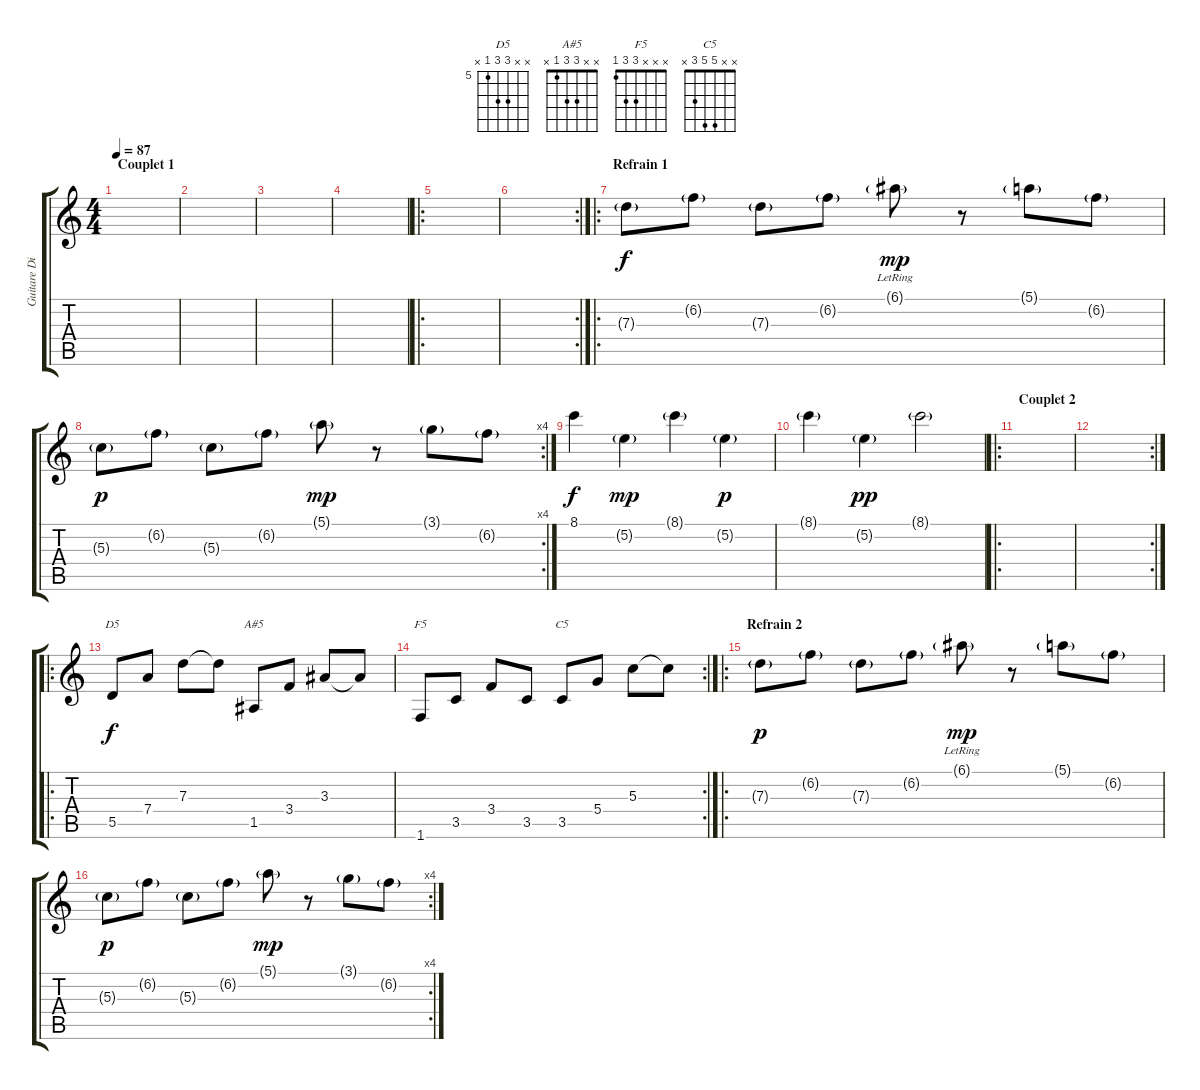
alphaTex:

\track ("Guitare Disto." "Guitare Di") {instrument distortionguitar}
\staff {score tabs}
\tuning (E4 B3 G3 D3 A2 E2) {hide}
\chord ("D5" x x 7 7 5 x) {firstfret 5}
\chord ("A#5" x x 3 3 1 x)
\chord ("F5" x x x 3 3 1)
\chord ("C5" x x 5 5 3 x)
\ts (4 4)
\section ("" "Couplet 1")
\tempo 87
\clef g2
\ks c
|
|
|
|
\ro
|
\rc 2
|
\ro
\section ("" "Refrain 1")
7.3{g}.8 6.2{g}.8 7.3{g}.8 6.2{g}.8 6.1{g lr}.8{dy mp} r.8 5.1{g}.8 6.2{g}.8 |
\rc 4
5.3{g}.8{dy p} 6.2{g}.8 5.3{g}.8 6.2{g}.8 5.1{g}.8{dy mp} r.8 3.1{g}.8 6.2{g}.8 |
8.1.4{dy f} 5.2{g}.4{dy mp} 8.1{g}.4 5.2{g}.4{dy p} |
8.1{g}.4 5.2{g}.4{dy pp} 8.1{g}.2 |
\ro
\section ("" "Couplet 2")
|
\rc 2
|
\ro
5.5.8{ch "D5" dy f} 7.4.8 7.3.8 7.3{t}.8 1.5.8{ch "A#5"} 3.4.8 3.3.8 3.3{t}.8 |
\rc 2
1.6.8{ch "F5"} 3.5.8 3.4.8 3.5.8 3.5.8{ch "C5"} 5.4.8 5.3.8 5.3{t}.8 |
\ro
\section ("" "Refrain 2")
7.3{g}.8{dy p} 6.2{g}.8 7.3{g}.8 6.2{g}.8 6.1{g lr}.8{dy mp} r.8 5.1{g}.8 6.2{g}.8 |
\rc 4
5.3{g}.8{dy p} 6.2{g}.8 5.3{g}.8 6.2{g}.8 5.1{g}.8{dy mp} r.8 3.1{g}.8 6.2{g}.8
